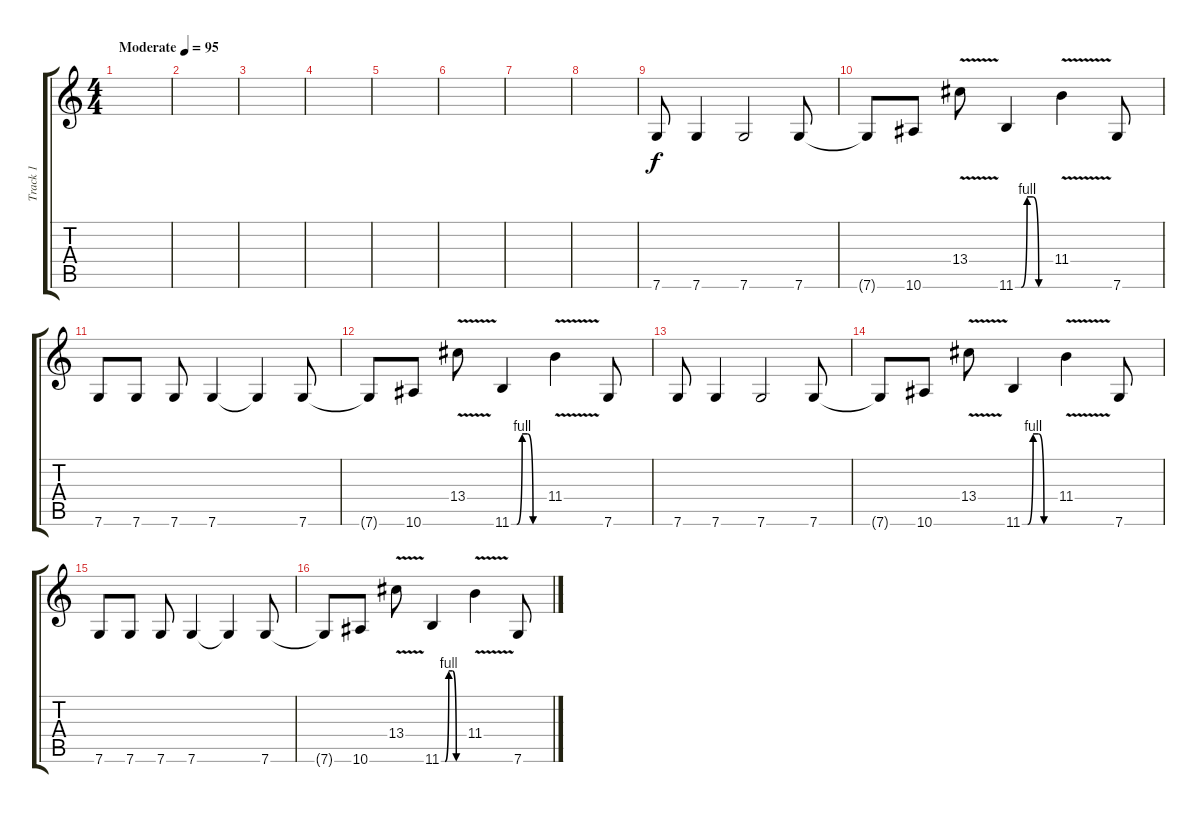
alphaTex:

\track ("Track 1" "Track 1") {instrument distortionguitar}
\staff {score tabs}
\tuning (D4 A3 F3 C3 G2 C2) {hide}
\ts (4 4)
\tempo (95 "Moderate")
\clef g2
\ks c
|
|
|
|
|
|
|
|
7.6.8 7.6.4 7.6.2 7.6.8 |
7.6{t}.8 10.6.8 13.4{v}.8 11.6{be (custom 0 0 10 0 20 4 30 4 40 0 50 0 60 0)}.4 11.4{v}.4 7.6.8 |
7.6.8 7.6.8 7.6.8 7.6.4 7.6{t}.4 7.6.8 |
7.6{t}.8 10.6.8 13.4{v}.8 11.6{be (custom 0 0 10 0 20 4 30 4 40 0 50 0 60 0)}.4 11.4{v}.4 7.6.8 |
7.6.8 7.6.4 7.6.2 7.6.8 |
7.6{t}.8 10.6.8 13.4{v}.8 11.6{be (custom 0 0 10 0 20 4 30 4 40 0 50 0 60 0)}.4 11.4{v}.4 7.6.8 |
7.6.8 7.6.8 7.6.8 7.6.4 7.6{t}.4 7.6.8 |
7.6{t}.8 10.6.8 13.4{v}.8 11.6{be (custom 0 0 10 0 20 4 30 4 40 0 50 0 60 0)}.4 11.4{v}.4 7.6.8
